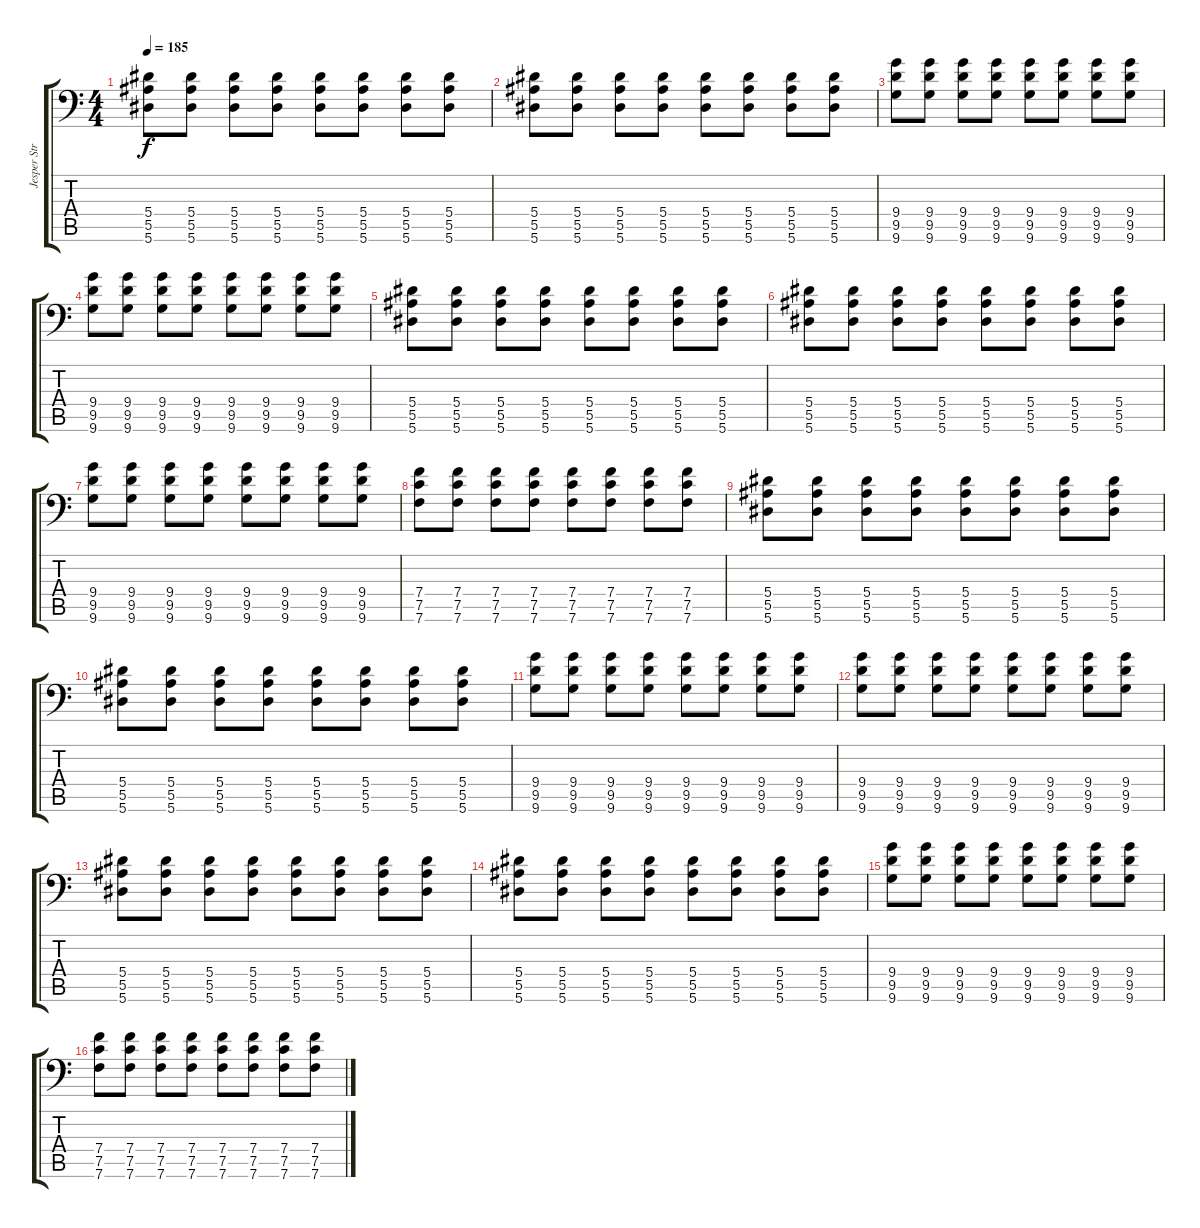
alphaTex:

\track ("Jesper Strömblad" "Jesper Str") {instrument distortionguitar}
\staff {score tabs}
\tuning (C4 G3 Eb3 Bb2 F2 Bb1) {hide}
\ts (4 4)
\tempo 185
\clef f4
\ks c
(5.4 5.5 5.6).8{dy f} (5.4 5.5 5.6).8 (5.4 5.5 5.6).8 (5.4 5.5 5.6).8 (5.4 5.5 5.6).8 (5.4 5.5 5.6).8 (5.4 5.5 5.6).8 (5.4 5.5 5.6).8 |
(5.4 5.5 5.6).8 (5.4 5.5 5.6).8 (5.4 5.5 5.6).8 (5.4 5.5 5.6).8 (5.4 5.5 5.6).8 (5.4 5.5 5.6).8 (5.4 5.5 5.6).8 (5.4 5.5 5.6).8 |
(9.4 9.5 9.6).8 (9.4 9.5 9.6).8 (9.4 9.5 9.6).8 (9.4 9.5 9.6).8 (9.4 9.5 9.6).8 (9.4 9.5 9.6).8 (9.4 9.5 9.6).8 (9.4 9.5 9.6).8 |
(9.4 9.5 9.6).8 (9.4 9.5 9.6).8 (9.4 9.5 9.6).8 (9.4 9.5 9.6).8 (9.4 9.5 9.6).8 (9.4 9.5 9.6).8 (9.4 9.5 9.6).8 (9.4 9.5 9.6).8 |
(5.4 5.5 5.6).8 (5.4 5.5 5.6).8 (5.4 5.5 5.6).8 (5.4 5.5 5.6).8 (5.4 5.5 5.6).8 (5.4 5.5 5.6).8 (5.4 5.5 5.6).8 (5.4 5.5 5.6).8 |
(5.4 5.5 5.6).8 (5.4 5.5 5.6).8 (5.4 5.5 5.6).8 (5.4 5.5 5.6).8 (5.4 5.5 5.6).8 (5.4 5.5 5.6).8 (5.4 5.5 5.6).8 (5.4 5.5 5.6).8 |
(9.4 9.5 9.6).8 (9.4 9.5 9.6).8 (9.4 9.5 9.6).8 (9.4 9.5 9.6).8 (9.4 9.5 9.6).8 (9.4 9.5 9.6).8 (9.4 9.5 9.6).8 (9.4 9.5 9.6).8 |
(7.4 7.5 7.6).8 (7.4 7.5 7.6).8 (7.4 7.5 7.6).8 (7.4 7.5 7.6).8 (7.4 7.5 7.6).8 (7.4 7.5 7.6).8 (7.4 7.5 7.6).8 (7.4 7.5 7.6).8 |
(5.4 5.5 5.6).8 (5.4 5.5 5.6).8 (5.4 5.5 5.6).8 (5.4 5.5 5.6).8 (5.4 5.5 5.6).8 (5.4 5.5 5.6).8 (5.4 5.5 5.6).8 (5.4 5.5 5.6).8 |
(5.4 5.5 5.6).8 (5.4 5.5 5.6).8 (5.4 5.5 5.6).8 (5.4 5.5 5.6).8 (5.4 5.5 5.6).8 (5.4 5.5 5.6).8 (5.4 5.5 5.6).8 (5.4 5.5 5.6).8 |
(9.4 9.5 9.6).8 (9.4 9.5 9.6).8 (9.4 9.5 9.6).8 (9.4 9.5 9.6).8 (9.4 9.5 9.6).8 (9.4 9.5 9.6).8 (9.4 9.5 9.6).8 (9.4 9.5 9.6).8 |
(9.4 9.5 9.6).8 (9.4 9.5 9.6).8 (9.4 9.5 9.6).8 (9.4 9.5 9.6).8 (9.4 9.5 9.6).8 (9.4 9.5 9.6).8 (9.4 9.5 9.6).8 (9.4 9.5 9.6).8 |
(5.4 5.5 5.6).8 (5.4 5.5 5.6).8 (5.4 5.5 5.6).8 (5.4 5.5 5.6).8 (5.4 5.5 5.6).8 (5.4 5.5 5.6).8 (5.4 5.5 5.6).8 (5.4 5.5 5.6).8 |
(5.4 5.5 5.6).8 (5.4 5.5 5.6).8 (5.4 5.5 5.6).8 (5.4 5.5 5.6).8 (5.4 5.5 5.6).8 (5.4 5.5 5.6).8 (5.4 5.5 5.6).8 (5.4 5.5 5.6).8 |
(9.4 9.5 9.6).8 (9.4 9.5 9.6).8 (9.4 9.5 9.6).8 (9.4 9.5 9.6).8 (9.4 9.5 9.6).8 (9.4 9.5 9.6).8 (9.4 9.5 9.6).8 (9.4 9.5 9.6).8 |
(7.4 7.5 7.6).8 (7.4 7.5 7.6).8 (7.4 7.5 7.6).8 (7.4 7.5 7.6).8 (7.4 7.5 7.6).8 (7.4 7.5 7.6).8 (7.4 7.5 7.6).8 (7.4 7.5 7.6).8
